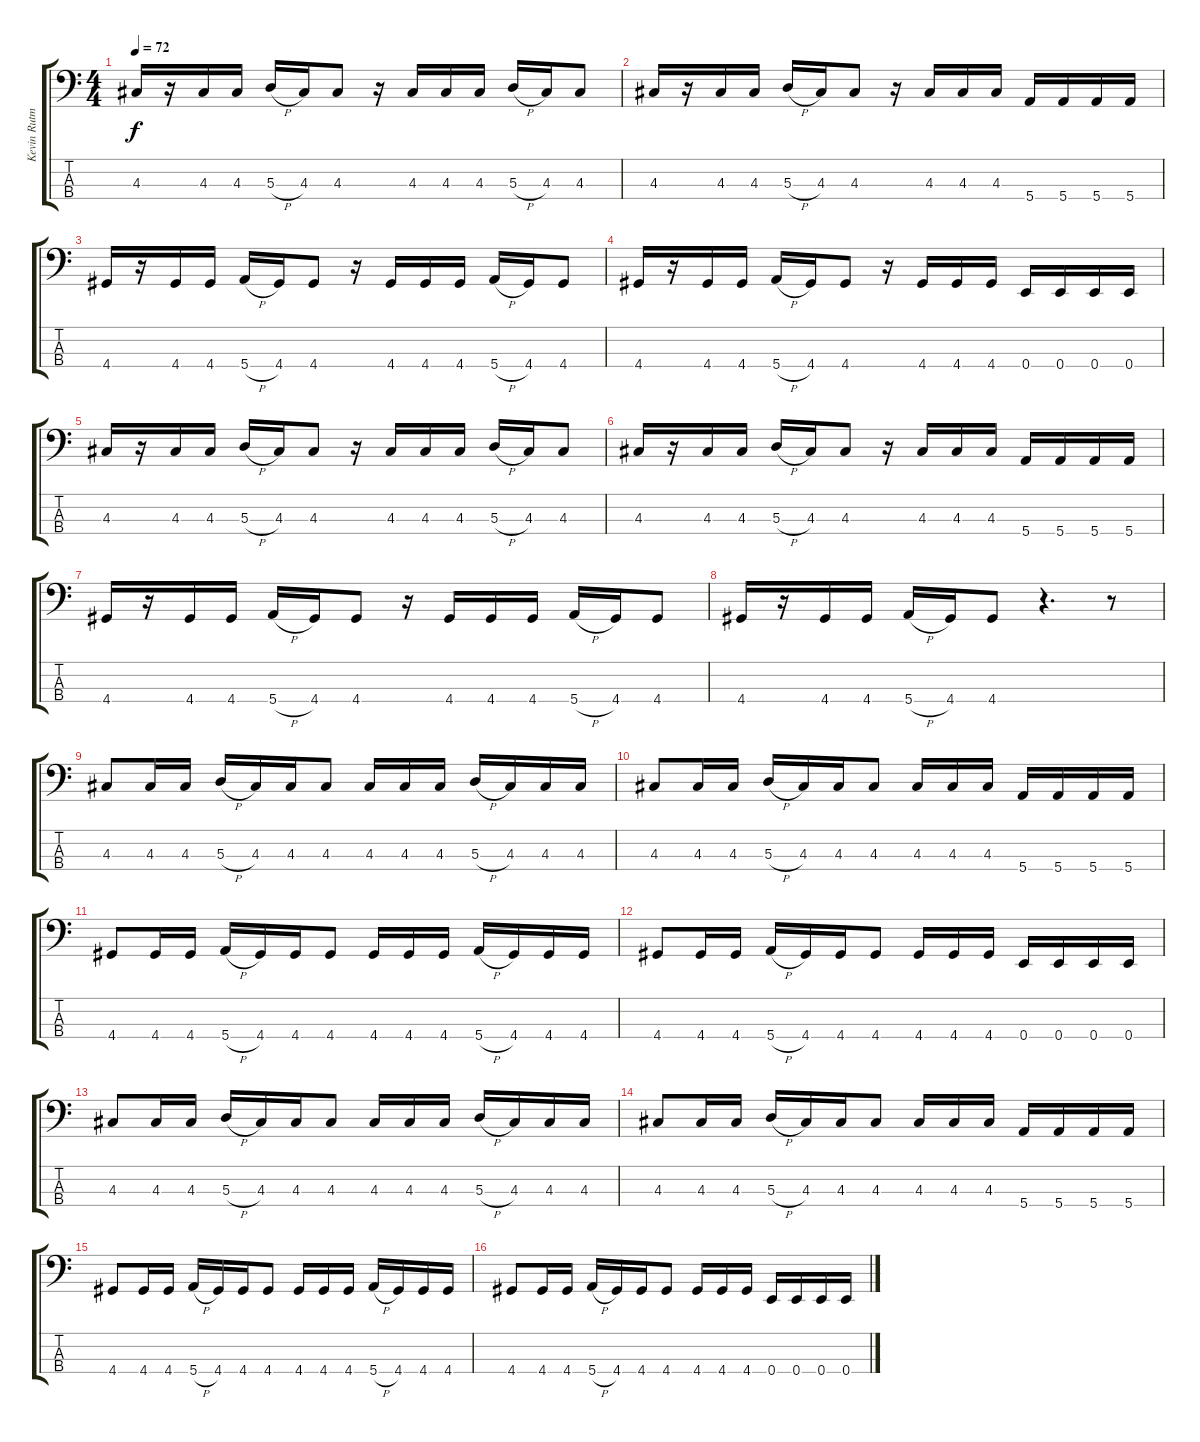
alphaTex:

\track ("Kevin Rutmanis (Bass)" "Kevin Rutm") {instrument slapbass2}
\staff {score tabs}
\tuning (G2 D2 A1 E1) {hide}
\ts (4 4)
\tempo 72
\clef f4
\ks c
4.3.16{dy f} r.16 4.3.16 4.3.16 5.3{h}.16 4.3.16 4.3.8 r.16 4.3.16 4.3.16 4.3.16 5.3{h}.16 4.3.16 4.3.8 |
4.3.16 r.16 4.3.16 4.3.16 5.3{h}.16 4.3.16 4.3.8 r.16 4.3.16 4.3.16 4.3.16 5.4.16 5.4.16 5.4.16 5.4.16 |
4.4.16 r.16 4.4.16 4.4.16 5.4{h}.16 4.4.16 4.4.8 r.16 4.4.16 4.4.16 4.4.16 5.4{h}.16 4.4.16 4.4.8 |
4.4.16 r.16 4.4.16 4.4.16 5.4{h}.16 4.4.16 4.4.8 r.16 4.4.16 4.4.16 4.4.16 0.4.16 0.4.16 0.4.16 0.4.16 |
4.3.16 r.16 4.3.16 4.3.16 5.3{h}.16 4.3.16 4.3.8 r.16 4.3.16 4.3.16 4.3.16 5.3{h}.16 4.3.16 4.3.8 |
4.3.16 r.16 4.3.16 4.3.16 5.3{h}.16 4.3.16 4.3.8 r.16 4.3.16 4.3.16 4.3.16 5.4.16 5.4.16 5.4.16 5.4.16 |
4.4.16 r.16 4.4.16 4.4.16 5.4{h}.16 4.4.16 4.4.8 r.16 4.4.16 4.4.16 4.4.16 5.4{h}.16 4.4.16 4.4.8 |
4.4.16 r.16 4.4.16 4.4.16 5.4{h}.16 4.4.16 4.4.8 r.4{d} r.8 |
4.3.8 4.3.16 4.3.16 5.3{h}.16 4.3.16 4.3.16 4.3.8 4.3.16 4.3.16 4.3.16 5.3{h}.16 4.3.16 4.3.16 4.3.16 |
4.3.8 4.3.16 4.3.16 5.3{h}.16 4.3.16 4.3.16 4.3.8 4.3.16 4.3.16 4.3.16 5.4.16 5.4.16 5.4.16 5.4.16 |
4.4.8 4.4.16 4.4.16 5.4{h}.16 4.4.16 4.4.16 4.4.8 4.4.16 4.4.16 4.4.16 5.4{h}.16 4.4.16 4.4.16 4.4.16 |
4.4.8 4.4.16 4.4.16 5.4{h}.16 4.4.16 4.4.16 4.4.8 4.4.16 4.4.16 4.4.16 0.4.16 0.4.16 0.4.16 0.4.16 |
4.3.8 4.3.16 4.3.16 5.3{h}.16 4.3.16 4.3.16 4.3.8 4.3.16 4.3.16 4.3.16 5.3{h}.16 4.3.16 4.3.16 4.3.16 |
4.3.8 4.3.16 4.3.16 5.3{h}.16 4.3.16 4.3.16 4.3.8 4.3.16 4.3.16 4.3.16 5.4.16 5.4.16 5.4.16 5.4.16 |
4.4.8 4.4.16 4.4.16 5.4{h}.16 4.4.16 4.4.16 4.4.8 4.4.16 4.4.16 4.4.16 5.4{h}.16 4.4.16 4.4.16 4.4.16 |
4.4.8 4.4.16 4.4.16 5.4{h}.16 4.4.16 4.4.16 4.4.8 4.4.16 4.4.16 4.4.16 0.4.16 0.4.16 0.4.16 0.4.16
